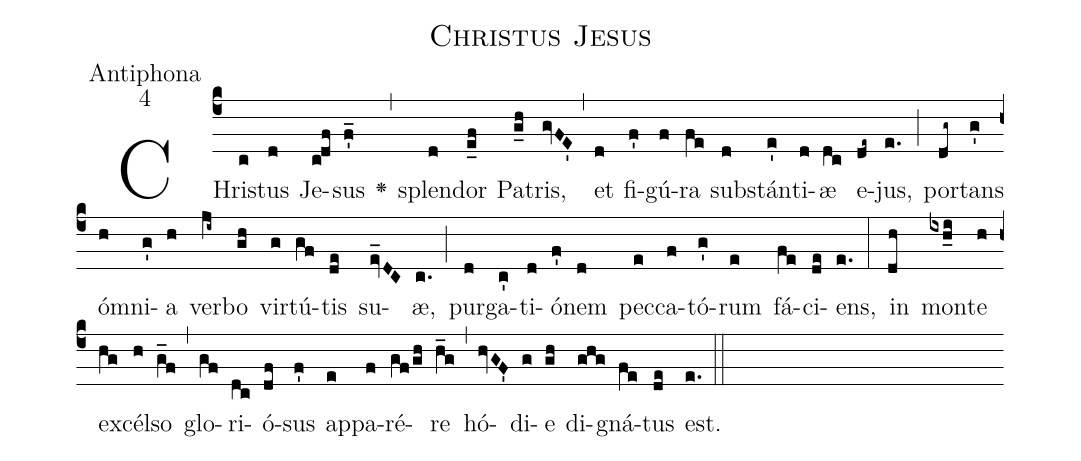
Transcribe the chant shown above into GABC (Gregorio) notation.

name:Christus Jesus;
office-part:Antiphona;
mode:4;
%%
(c4)CHri(c)stus(d) Je(c!df)sus(f'_) <v>\greheightstar</v>(,) splen(d)dor(e_f) Pa(g_h)tris,(gvFE') (,) et(d) fi(f')gú(f)ra(fe) sub(d)stán(e')ti(d)æ(dc) e(de~)jus,(e.) (;)
por(dg~)tans(g') ó(h)mni(g')a(h) ver(ji~)bo(gh) vir(g)tú(gf)tis(de) su(ev_DC)æ,(c.) (;) pur(d)ga(c')ti(d)ó(f')nem(d) pec(e)ca(f)tó(g')rum(e) fá(fe)ci(de)ens,(e.) (:)
in(dh) mon(ixh_i)te(h) ex(hg)cél(h)so(g_f) (,) glo(gf)ri(dc)ó(df)sus(f') ap(e)pa(f)ré(gf/gh)re(h_g) (,) hó(hvGF')di(g)e(gh) di(ghg)gná(fe)tus(de) est.(e.) (::)
